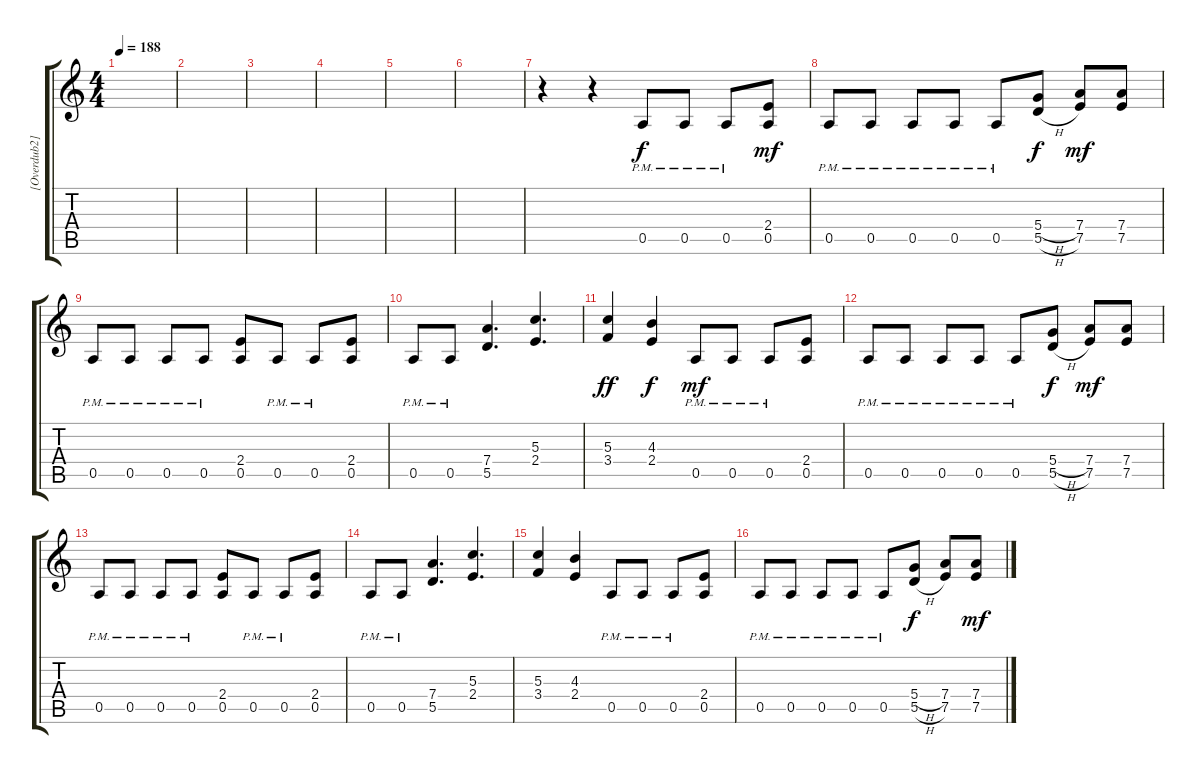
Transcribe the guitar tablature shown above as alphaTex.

\track ("[Overdub2]" "[Overdub2]") {instrument distortionguitar}
\staff {score tabs}
\tuning (E4 B3 G3 D3 A2 E2) {hide}
\ts (4 4)
\tempo 188
\clef g2
\ks c
|
|
|
|
|
|
r.4 r.4 0.5{pm}.8{dy f balance 15} 0.5{pm}.8 0.5{pm}.8 (2.4 0.5).8{dy mf} |
0.5{pm}.8 0.5{pm}.8 0.5{pm}.8 0.5{pm}.8 0.5{pm}.8 (5.4{h} 5.5{h}).8{dy f} (7.4 7.5).8{dy mf} (7.4 7.5).8 |
0.5{pm}.8 0.5{pm}.8 0.5{pm}.8 0.5{pm}.8 (2.4 0.5).8 0.5{pm}.8 0.5{pm}.8 (2.4 0.5).8 |
0.5{pm}.8 0.5{pm}.8 (7.4 5.5).4{d} (5.3 2.4).4{d} |
(5.3 3.4).4{dy ff} (4.3 2.4).4{dy f} 0.5{pm}.8{dy mf balance 1} 0.5{pm}.8 0.5{pm}.8 (2.4 0.5).8 |
0.5{pm}.8 0.5{pm}.8 0.5{pm}.8 0.5{pm}.8 0.5{pm}.8 (5.4{h} 5.5{h}).8{dy f} (7.4 7.5).8{dy mf} (7.4 7.5).8 |
0.5{pm}.8 0.5{pm}.8 0.5{pm}.8 0.5{pm}.8 (2.4 0.5).8 0.5{pm}.8 0.5{pm}.8 (2.4 0.5).8 |
0.5{pm}.8 0.5{pm}.8 (7.4 5.5).4{d} (5.3 2.4).4{d} |
(5.3 3.4).4 (4.3 2.4).4 0.5{pm}.8{balance 15} 0.5{pm}.8 0.5{pm}.8 (2.4 0.5).8 |
0.5{pm}.8 0.5{pm}.8 0.5{pm}.8 0.5{pm}.8 0.5{pm}.8 (5.4{h} 5.5{h}).8{dy f} (7.4 7.5).8 (7.4 7.5).8{dy mf}
